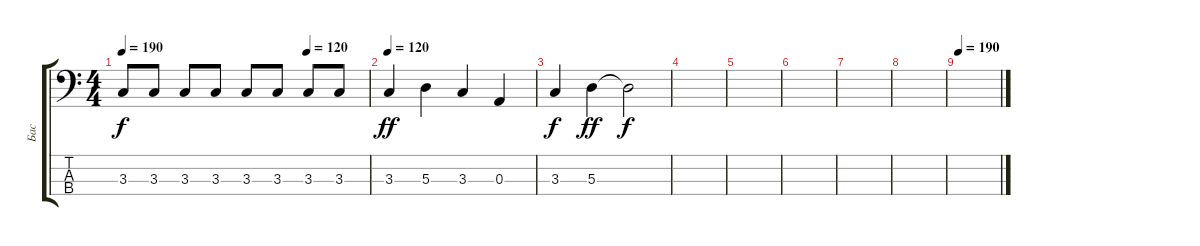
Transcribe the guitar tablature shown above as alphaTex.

\track ("Бас" "Бас") {instrument electricbassfinger}
\staff {score tabs}
\tuning (G2 D2 A1 E1) {hide}
\ts (4 4)
\tempo 190
\tempo (120 0.75)
\clef f4
\ks c
3.3.8{dy f} 3.3.8 3.3.8 3.3.8 3.3.8 3.3.8 3.3.8 3.3.8 |
\tempo 120
3.3.4{dy ff} 5.3.4 3.3.4 0.3.4 |
3.3.4{dy f} 5.3.4{dy ff} 5.3{t}.2{dy f} |
|
|
|
|
|
\tempo 190
